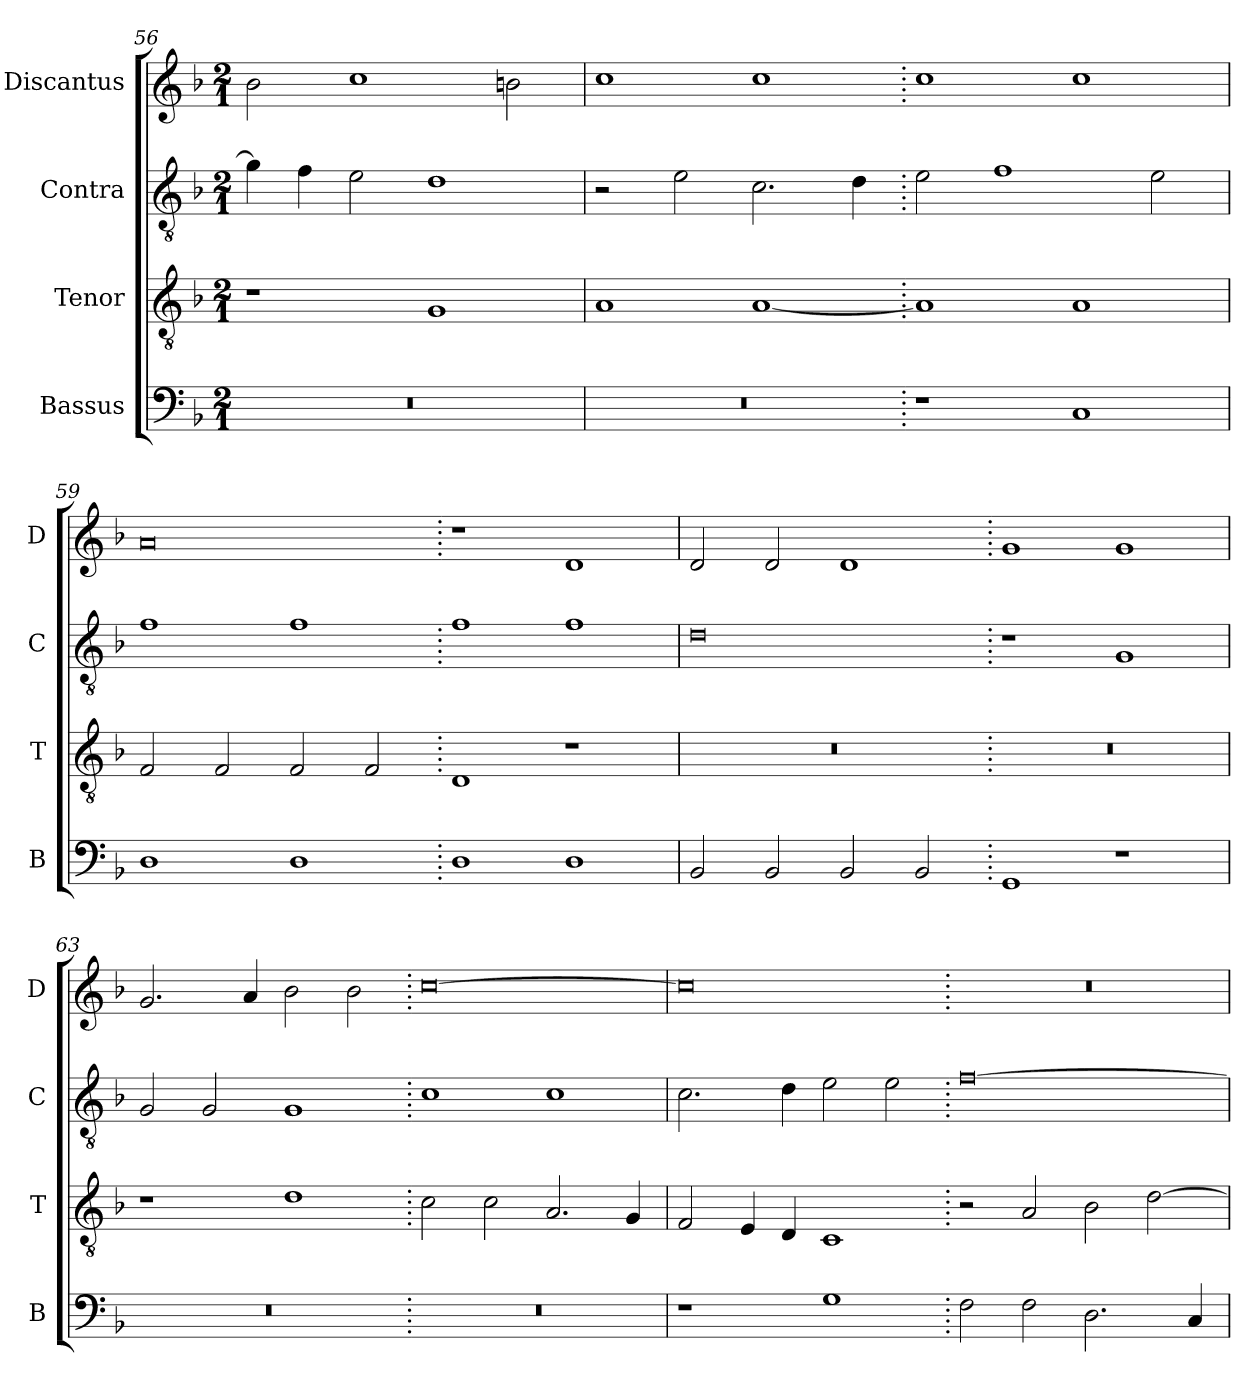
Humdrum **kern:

**kern	**kern	**kern	**kern
*part4	*part3	*part2	*part1
*staff4	*staff3	*staff2	*staff1
*I"Bassus	*I"Tenor	*I"Contra	*I"Discantus
*I'B	*I'T	*I'C	*I'D
*clefF4	*clefGv2	*clefGv2	*clefG2
*k[b-]	*k[b-]	*k[b-]	*k[b-]
*M2/1	*M2/1	*M2/1	*M2/1
=56	=56	=56	=56
0r	1r	4g\]	2b-\
.	.	4f\	.
.	.	2e\	1cc
.	1G	1d	.
.	.	.	2bn\
=57	=57	=57	=57
0r	1A	2r	1cc
.	.	2e\	.
.	[1A	2.c\	1cc
.	.	4d\	.
=58.	=58.	=58.	=58.
1r	1A]	2e\	1cc
.	.	1f	.
1C	1A	.	1cc
.	.	2e\	.
=59	=59	=59	=59
1D	2F/	1f	0a
.	2F/	.	.
1D	2F/	1f	.
.	2F/	.	.
=60.	=60.	=60.	=60.
1D	1D	1f	1r
1D	1r	1f	1d
=61	=61	=61	=61
2BB-/	0r	0d	2d/
2BB-/	.	.	2d/
2BB-/	.	.	1d
2BB-/	.	.	.
=62.	=62.	=62.	=62.
1GG	0r	1r	1g
1r	.	1G	1g
=63	=63	=63	=63
0r	1r	2G/	2.g/
.	.	2G/	.
.	.	.	4a/
.	1d	1G	2b-\
.	.	.	2b-\
=64.	=64.	=64.	=64.
0r	2c\	1c	[0cc
.	2c\	.	.
.	2.A/	1c	.
.	4G/	.	.
=65	=65	=65	=65
1r	2F/	2.c\	0cc]
.	4E/	.	.
.	4D/	4d\	.
1G	1C	2e\	.
.	.	2e\	.
=66.	=66.	=66.	=66.
2F\	2r	[0f	0r
2F\	2A/	.	.
2.D\	2B-\	.	.
.	[2d\	.	.
4C/	.	.	.
=	=	=	=
*-	*-	*-	*-
